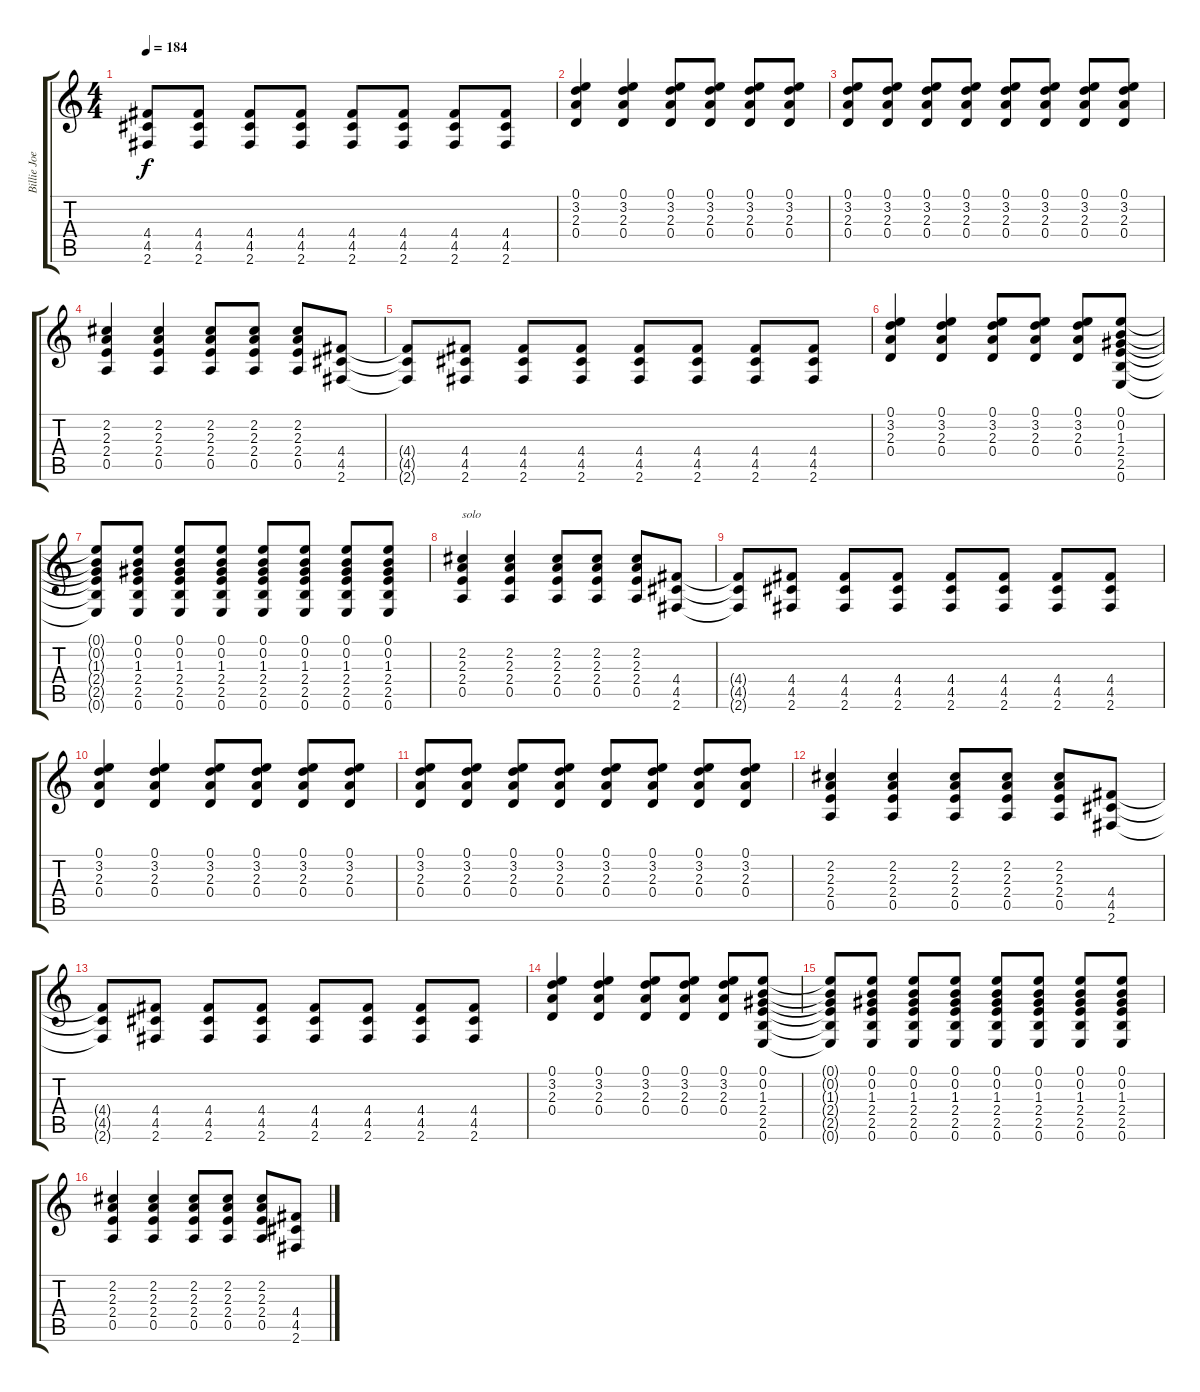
\track ("Billie Joe Armstrong (Guitar 1)" "Billie Joe") {instrument distortionguitar}
\staff {score tabs}
\tuning (E4 B3 G3 D3 A2 E2) {hide}
\ts (4 4)
\tempo 184
\clef g2
\ks c
(4.4{t} 4.5{t} 2.6{t}).8{dy f} (4.4 4.5 2.6).8 (4.4 4.5 2.6).8 (4.4 4.5 2.6).8 (4.4 4.5 2.6).8 (4.4 4.5 2.6).8 (4.4 4.5 2.6).8 (4.4 4.5 2.6).8 |
(0.1 3.2 2.3 0.4).4 (0.1 3.2 2.3 0.4).4 (0.1 3.2 2.3 0.4).8 (0.1 3.2 2.3 0.4).8 (0.1 3.2 2.3 0.4).8 (0.1 3.2 2.3 0.4).8 |
(0.1 3.2 2.3 0.4).8 (0.1 3.2 2.3 0.4).8 (0.1 3.2 2.3 0.4).8 (0.1 3.2 2.3 0.4).8 (0.1 3.2 2.3 0.4).8 (0.1 3.2 2.3 0.4).8 (0.1 3.2 2.3 0.4).8 (0.1 3.2 2.3 0.4).8 |
(2.2 2.3 2.4 0.5).4 (2.2 2.3 2.4 0.5).4 (2.2 2.3 2.4 0.5).8 (2.2 2.3 2.4 0.5).8 (2.2 2.3 2.4 0.5).8 (4.4 4.5 2.6).8 |
(4.4{t} 4.5{t} 2.6{t}).8 (4.4 4.5 2.6).8 (4.4 4.5 2.6).8 (4.4 4.5 2.6).8 (4.4 4.5 2.6).8 (4.4 4.5 2.6).8 (4.4 4.5 2.6).8 (4.4 4.5 2.6).8 |
(0.1 3.2 2.3 0.4).4 (0.1 3.2 2.3 0.4).4 (0.1 3.2 2.3 0.4).8 (0.1 3.2 2.3 0.4).8 (0.1 3.2 2.3 0.4).8 (0.1 0.2 1.3 2.4 2.5 0.6).8 |
(0.1{t} 0.2{t} 1.3{t} 2.4{t} 2.5{t} 0.6{t}).8 (0.1 0.2 1.3 2.4 2.5 0.6).8 (0.1 0.2 1.3 2.4 2.5 0.6).8 (0.1 0.2 1.3 2.4 2.5 0.6).8 (0.1 0.2 1.3 2.4 2.5 0.6).8 (0.1 0.2 1.3 2.4 2.5 0.6).8 (0.1 0.2 1.3 2.4 2.5 0.6).8 (0.1 0.2 1.3 2.4 2.5 0.6).8 |
(2.2 2.3 2.4 0.5).4{txt "solo" volume 10} (2.2 2.3 2.4 0.5).4 (2.2 2.3 2.4 0.5).8 (2.2 2.3 2.4 0.5).8 (2.2 2.3 2.4 0.5).8 (4.4 4.5 2.6).8 |
(4.4{t} 4.5{t} 2.6{t}).8 (4.4 4.5 2.6).8 (4.4 4.5 2.6).8 (4.4 4.5 2.6).8 (4.4 4.5 2.6).8 (4.4 4.5 2.6).8 (4.4 4.5 2.6).8 (4.4 4.5 2.6).8 |
(0.1 3.2 2.3 0.4).4 (0.1 3.2 2.3 0.4).4 (0.1 3.2 2.3 0.4).8 (0.1 3.2 2.3 0.4).8 (0.1 3.2 2.3 0.4).8 (0.1 3.2 2.3 0.4).8 |
(0.1 3.2 2.3 0.4).8 (0.1 3.2 2.3 0.4).8 (0.1 3.2 2.3 0.4).8 (0.1 3.2 2.3 0.4).8 (0.1 3.2 2.3 0.4).8 (0.1 3.2 2.3 0.4).8 (0.1 3.2 2.3 0.4).8 (0.1 3.2 2.3 0.4).8 |
(2.2 2.3 2.4 0.5).4 (2.2 2.3 2.4 0.5).4 (2.2 2.3 2.4 0.5).8 (2.2 2.3 2.4 0.5).8 (2.2 2.3 2.4 0.5).8 (4.4 4.5 2.6).8 |
(4.4{t} 4.5{t} 2.6{t}).8 (4.4 4.5 2.6).8 (4.4 4.5 2.6).8 (4.4 4.5 2.6).8 (4.4 4.5 2.6).8 (4.4 4.5 2.6).8 (4.4 4.5 2.6).8 (4.4 4.5 2.6).8 |
(0.1 3.2 2.3 0.4).4 (0.1 3.2 2.3 0.4).4 (0.1 3.2 2.3 0.4).8 (0.1 3.2 2.3 0.4).8 (0.1 3.2 2.3 0.4).8 (0.1 0.2 1.3 2.4 2.5 0.6).8 |
(0.1{t} 0.2{t} 1.3{t} 2.4{t} 2.5{t} 0.6{t}).8 (0.1 0.2 1.3 2.4 2.5 0.6).8 (0.1 0.2 1.3 2.4 2.5 0.6).8 (0.1 0.2 1.3 2.4 2.5 0.6).8 (0.1 0.2 1.3 2.4 2.5 0.6).8 (0.1 0.2 1.3 2.4 2.5 0.6).8 (0.1 0.2 1.3 2.4 2.5 0.6).8 (0.1 0.2 1.3 2.4 2.5 0.6).8 |
(2.2 2.3 2.4 0.5).4 (2.2 2.3 2.4 0.5).4 (2.2 2.3 2.4 0.5).8 (2.2 2.3 2.4 0.5).8 (2.2 2.3 2.4 0.5).8 (4.4 4.5 2.6).8
